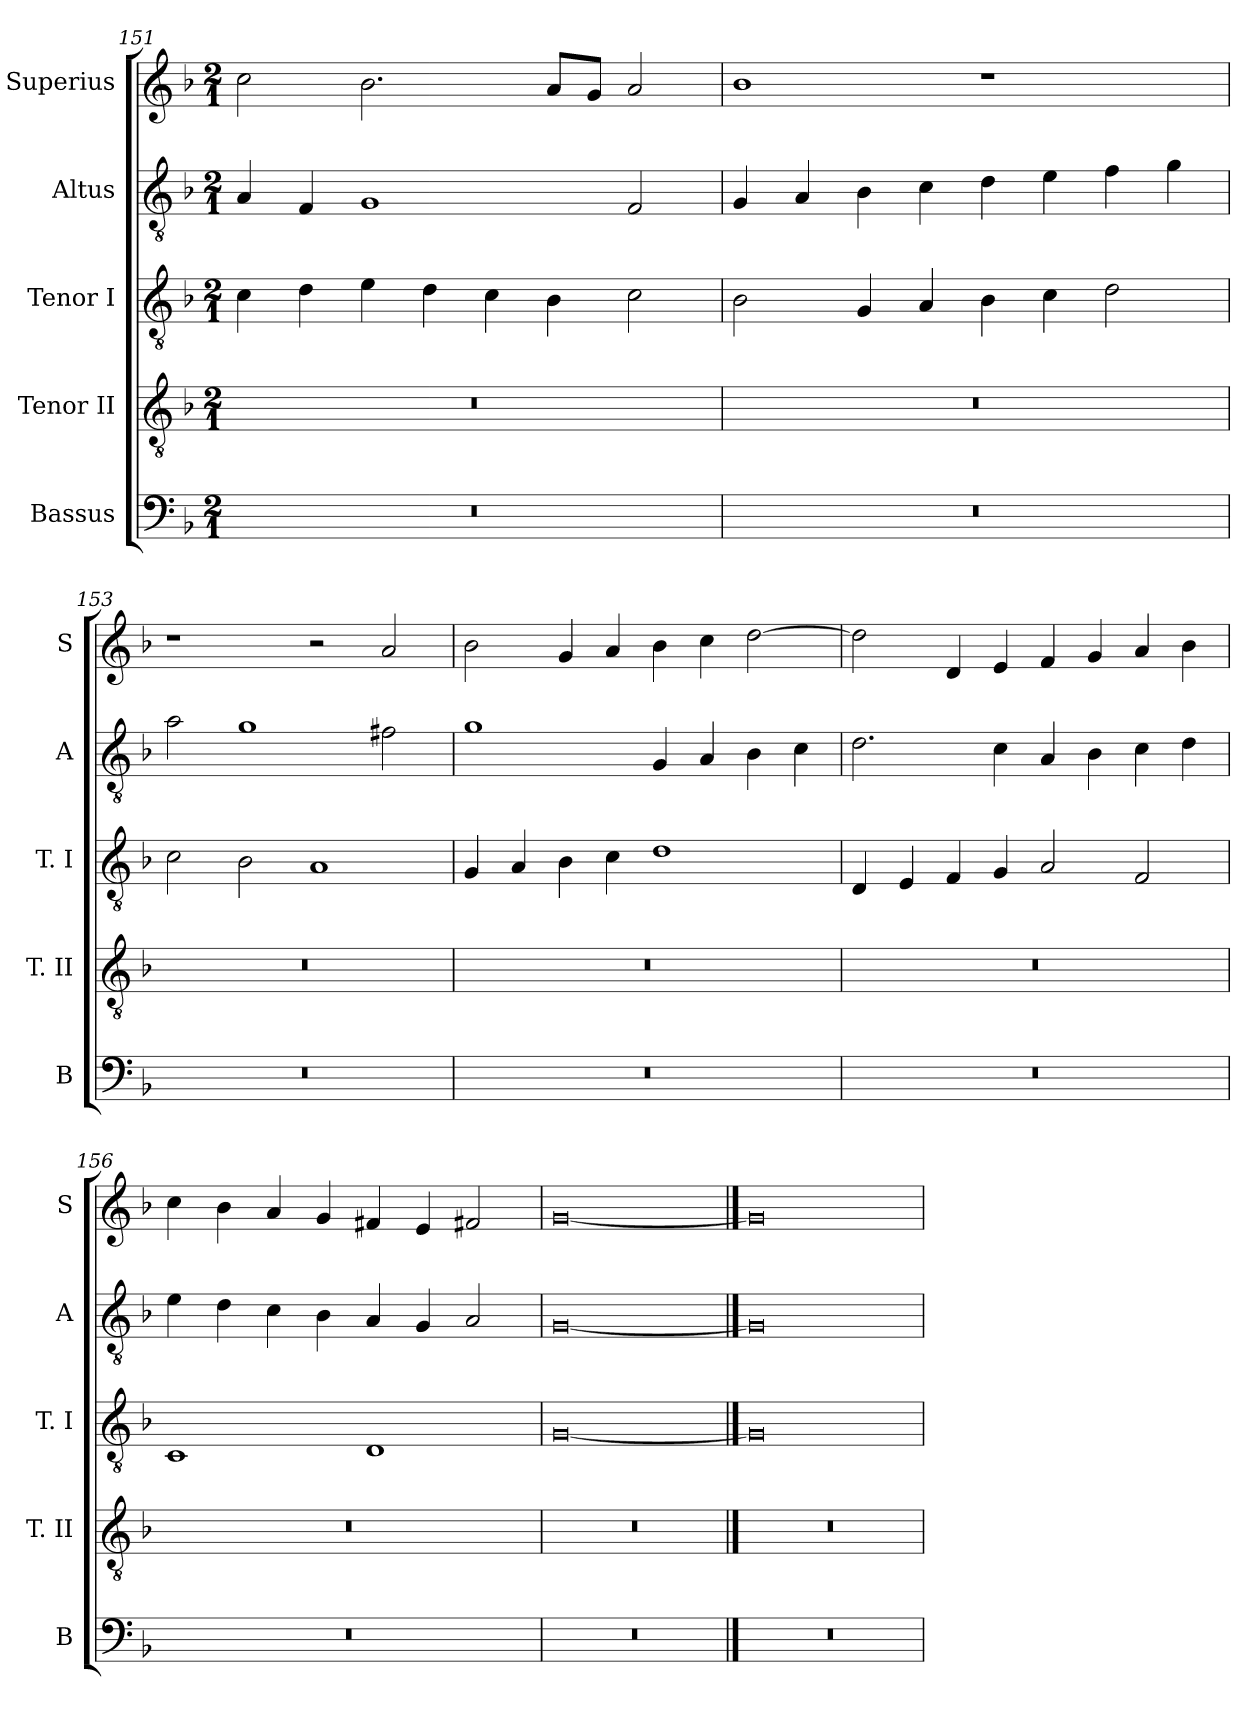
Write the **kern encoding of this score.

**kern	**kern	**kern	**kern	**kern
*part5	*part4	*part3	*part2	*part1
*staff5	*staff4	*staff3	*staff2	*staff1
*I"Bassus	*I"Tenor II	*I"Tenor I	*I"Altus	*I"Superius
*I'B	*I'T. II	*I'T. I	*I'A	*I'S
*clefF4	*clefGv2	*clefGv2	*clefGv2	*clefG2
*k[b-]	*k[b-]	*k[b-]	*k[b-]	*k[b-]
*F:	*F:	*F:	*F:	*F:
*M2/1	*M2/1	*M2/1	*M2/1	*M2/1
=151	=151	=151	=151	=151
0r	0r	4c	4A	2cc
.	.	4d	4F	.
.	.	4e	1G	2.b-
.	.	4d	.	.
.	.	4c	.	.
.	.	4B-	.	8aL
.	.	.	.	8gJ
.	.	2c	2F	2a
=152	=152	=152	=152	=152
0r	0r	2B-	4G	1b-
.	.	.	4A	.
.	.	4G	4B-	.
.	.	4A	4c	.
.	.	4B-	4d	1r
.	.	4c	4e	.
.	.	2d	4f	.
.	.	.	4g	.
=153	=153	=153	=153	=153
0r	0r	2c	2a	1r
.	.	2B-	1g	.
.	.	1A	.	2r
.	.	.	2f#X	2a
=154	=154	=154	=154	=154
0r	0r	4G	1g	2b-
.	.	4A	.	.
.	.	4B-	.	4g
.	.	4c	.	4a
.	.	1d	4G	4b-
.	.	.	4A	4cc
.	.	.	4B-	[2dd
.	.	.	4c	.
=155	=155	=155	=155	=155
0r	0r	4D	2.d	2dd]
.	.	4E	.	.
.	.	4F	.	4d
.	.	4G	4c	4e
.	.	2A	4A	4f
.	.	.	4B-	4g
.	.	2F	4c	4a
.	.	.	4d	4b-
=156	=156	=156	=156	=156
0r	0r	1C	4e	4cc
.	.	.	4d	4b-
.	.	.	4c	4a
.	.	.	4B-	4g
.	.	1D	4A	4f#X
.	.	.	4G	4e
.	.	.	2A	2f#X
=157	=157	=157	=157	=157
0r	0r	[0G	[0G	[0g
==158	==158	==158	==158	==158
0r	0r	0G]	0G]	0g]
=	=	=	=	=
*-	*-	*-	*-	*-
